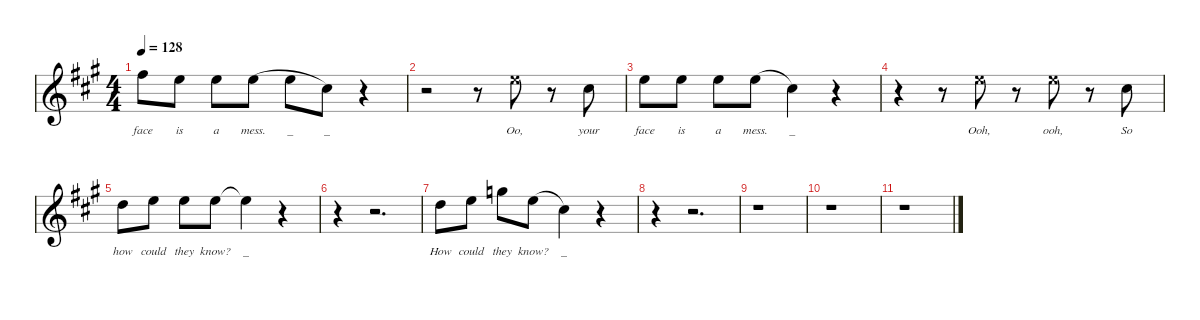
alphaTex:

\defaultSystemsLayout 4
\hideDynamics
\bracketExtendMode nobrackets
\singleTrackTrackNamePolicy hidden
\multiTrackTrackNamePolicy hidden
\firstSystemTrackNameMode fullname
\firstSystemTrackNameOrientation horizontal
\otherSystemsTrackNameOrientation horizontal
\track ("Tenor Voice" "Singer") {defaultSystemsLayout 4 mute instrument voiceoohs}
\staff {score}
\tuning (E4 B3 G3 D3 A2 E2)
\ts (4 4)
\tempo 128
\clef g2
\ks a
14.1{acc #}.8{lyrics (0 "face") lyrics (1 "") lyrics (2 "") lyrics (3 "") lyrics (4 "") dy mf beam Down} 12.1{acc forcenatural}.8{lyrics (0 "is") lyrics (1 "") lyrics (2 "") lyrics (3 "") lyrics (4 "") beam Down} 12.1{acc forcenatural}.8{lyrics (0 "a") lyrics (1 "") lyrics (2 "") lyrics (3 "") lyrics (4 "") beam Down} 12.1{acc forcenatural}.8{lyrics (0 "mess.") lyrics (1 "") lyrics (2 "") lyrics (3 "") lyrics (4 "") dy f legatoorigin beam Down} 12.1{acc forcenatural}.8{lyrics (0 "_") lyrics (1 "") lyrics (2 "") lyrics (3 "") lyrics (4 "") dy mf legatoorigin beam Down} 9.1{acc #}.8{lyrics (0 "_") lyrics (1 "") lyrics (2 "") lyrics (3 "") lyrics (4 "") beam Down} r.4{beam Down} |
r.2{beam Down} r.8{beam Down} 12.1{x acc forcenatural}.8{lyrics (0 "Oo,") lyrics (1 "") lyrics (2 "") lyrics (3 "") lyrics (4 "") dy f beam Down} r.8{beam Down} 9.1{acc #}.8{lyrics (0 "your") lyrics (1 "") lyrics (2 "") lyrics (3 "") lyrics (4 "") beam Down} |
12.1{acc forcenatural}.8{lyrics (0 "face") lyrics (1 "") lyrics (2 "") lyrics (3 "") lyrics (4 "") dy mf beam Down} 12.1{acc forcenatural}.8{lyrics (0 "is") lyrics (1 "") lyrics (2 "") lyrics (3 "") lyrics (4 "") beam Down} 12.1{acc forcenatural}.8{lyrics (0 "a") lyrics (1 "") lyrics (2 "") lyrics (3 "") lyrics (4 "") dy f beam Down} 12.1{acc forcenatural}.8{lyrics (0 "mess.") lyrics (1 "") lyrics (2 "") lyrics (3 "") lyrics (4 "") dy mf legatoorigin beam Down} 9.1{acc #}.4{lyrics (0 "_") lyrics (1 "") lyrics (2 "") lyrics (3 "") lyrics (4 "") beam Down} r.4{beam Down} |
r.4{beam Down} r.8{beam Down} 12.1{x acc forcenatural}.8{lyrics (0 "Ooh,") lyrics (1 "") lyrics (2 "") lyrics (3 "") lyrics (4 "") beam Down} r.8{beam Down} 12.1{x acc forcenatural}.8{lyrics (0 "ooh,") lyrics (1 "") lyrics (2 "") lyrics (3 "") lyrics (4 "") beam Down} r.8{beam Down} 9.1{acc #}.8{lyrics (0 "So") lyrics (1 "") lyrics (2 "") lyrics (3 "") lyrics (4 "") beam Down} |
10.1{acc forcenatural}.8{lyrics (0 "how") lyrics (1 "") lyrics (2 "") lyrics (3 "") lyrics (4 "") dy f beam Down} 12.1{acc forcenatural}.8{lyrics (0 "could") lyrics (1 "") lyrics (2 "") lyrics (3 "") lyrics (4 "") beam Down} 12.1{acc forcenatural}.8{lyrics (0 "they") lyrics (1 "") lyrics (2 "") lyrics (3 "") lyrics (4 "") beam Down} 12.1{acc forcenatural}.8{lyrics (0 "know?") lyrics (1 "") lyrics (2 "") lyrics (3 "") lyrics (4 "") beam Down} 12.1{t acc forcenatural}.4{lyrics (0 "_") lyrics (1 "") lyrics (2 "") lyrics (3 "") lyrics (4 "") beam Down} r.4{beam Down} |
r.4{beam Down} r.2{d beam Down} |
10.1{acc forcenatural}.8{lyrics (0 "How") lyrics (1 "") lyrics (2 "") lyrics (3 "") lyrics (4 "") beam Down} 12.1{acc forcenatural}.8{lyrics (0 "could") lyrics (1 "") lyrics (2 "") lyrics (3 "") lyrics (4 "") beam Down} 15.1{acc forcenatural}.8{lyrics (0 "they") lyrics (1 "") lyrics (2 "") lyrics (3 "") lyrics (4 "") beam Down} 12.1{acc forcenatural}.8{lyrics (0 "know?") lyrics (1 "") lyrics (2 "") lyrics (3 "") lyrics (4 "") legatoorigin beam Down} 9.1{acc #}.4{lyrics (0 "_") lyrics (1 "") lyrics (2 "") lyrics (3 "") lyrics (4 "") beam Down} r.4{beam Down} |
r.4{beam Down} r.2{d beam Down} |
r.1{beam Down} |
r.1{beam Down} |
r.1{beam Down}
